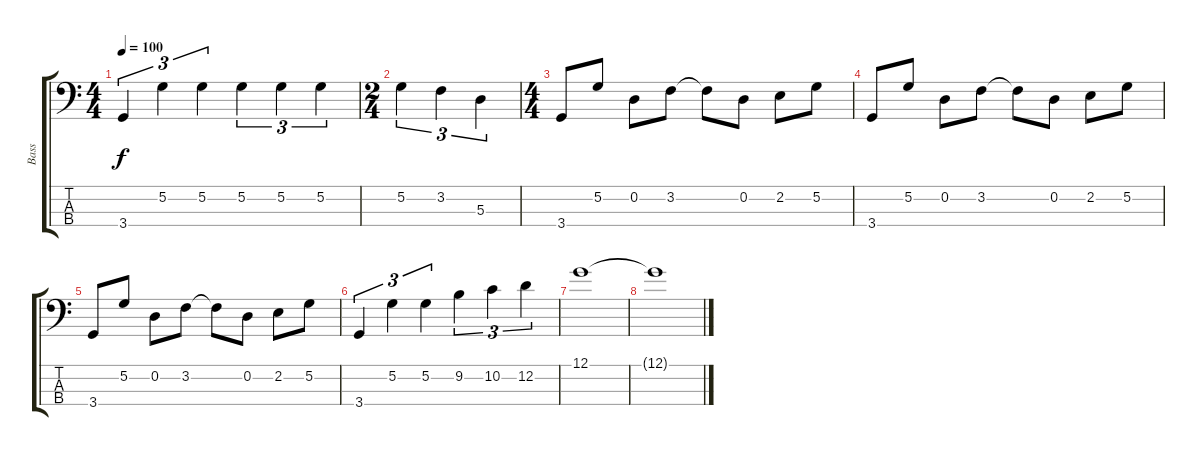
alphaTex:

\track ("Bass" "Bass") {instrument electricbassfinger}
\staff {score tabs}
\tuning (G2 D2 A1 E1) {hide}
\ts (4 4)
\tempo 100
\clef f4
\ks c
3.4.4{tu (3 2) dy f} 5.2.4{tu (3 2)} 5.2.4{tu (3 2)} 5.2.4{tu (3 2)} 5.2.4{tu (3 2)} 5.2.4{tu (3 2)} |
\ts (2 4)
5.2.4{tu (3 2)} 3.2.4{tu (3 2)} 5.3.4{tu (3 2)} |
\ts (4 4)
3.4.8 5.2.8 0.2.8 3.2.8 3.2{t}.8 0.2.8 2.2.8 5.2.8 |
3.4.8 5.2.8 0.2.8 3.2.8 3.2{t}.8 0.2.8 2.2.8 5.2.8 |
3.4.8 5.2.8 0.2.8 3.2.8 3.2{t}.8 0.2.8 2.2.8 5.2.8 |
3.4.4{tu (3 2)} 5.2.4{tu (3 2)} 5.2.4{tu (3 2)} 9.2.4{tu (3 2)} 10.2.4{tu (3 2)} 12.2.4{tu (3 2)} |
12.1.1 |
12.1{t}.1
